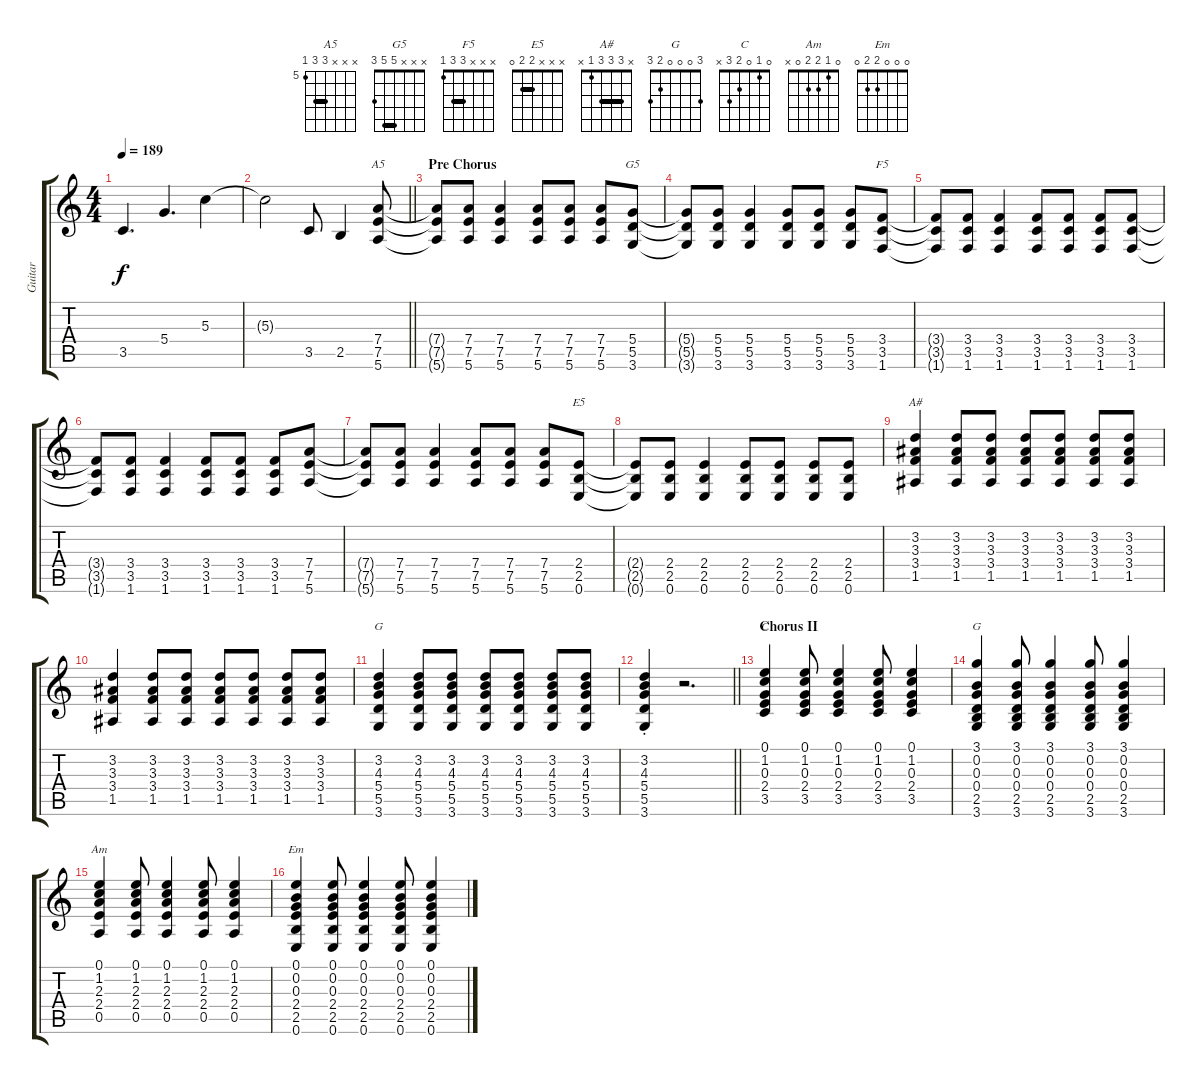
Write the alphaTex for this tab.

\track ("Guitar" "Guitar") {instrument acousticguitarsteel}
\staff {score tabs}
\tuning (E4 B3 G3 D3 A2 E2) {hide}
\chord ("A5" x x x 7 7 5) {firstfret 5 barre 7}
\chord ("G5" x x x 5 5 3) {barre 5}
\chord ("F5" x x x 3 3 1) {barre 3}
\chord ("E5" x x x 2 2 0) {barre 2}
\chord ("A#" x 3 3 3 1 x) {barre 3}
\chord ("G" x 3 4 5 5 3) {barre 3}
\chord ("C" 0 1 0 2 3 x)
\chord ("G" 3 0 0 0 2 3)
\chord ("Am" 0 1 2 2 0 x)
\chord ("Em" 0 0 0 2 2 0)
\ts (4 4)
\tempo 189
\clef g2
\ks c
3.5.4{d dy f} 5.4.4{d} 5.3.4 |
\barLineRight lightlight
5.3{t}.2 3.5.8 2.5.4 (7.4 7.5 5.6).8{ch "A5"} |
\section ("" "Pre Chorus")
(7.4{t} 7.5{t} 5.6{t}).8 (7.4 7.5 5.6).8 (7.4 7.5 5.6).4 (7.4 7.5 5.6).8 (7.4 7.5 5.6).8 (7.4 7.5 5.6).8 (5.4 5.5 3.6).8{ch "G5"} |
(5.4{t} 5.5{t} 3.6{t}).8 (5.4 5.5 3.6).8 (5.4 5.5 3.6).4 (5.4 5.5 3.6).8 (5.4 5.5 3.6).8 (5.4 5.5 3.6).8 (3.4 3.5 1.6).8{ch "F5"} |
(3.4{t} 3.5{t} 1.6{t}).8 (3.4 3.5 1.6).8 (3.4 3.5 1.6).4 (3.4 3.5 1.6).8 (3.4 3.5 1.6).8 (3.4 3.5 1.6).8 (3.4 3.5 1.6).8 |
(3.4{t} 3.5{t} 1.6{t}).8 (3.4 3.5 1.6).8 (3.4 3.5 1.6).4 (3.4 3.5 1.6).8 (3.4 3.5 1.6).8 (3.4 3.5 1.6).8 (7.4 7.5 5.6).8 |
(7.4{t} 7.5{t} 5.6{t}).8 (7.4 7.5 5.6).8 (7.4 7.5 5.6).4 (7.4 7.5 5.6).8 (7.4 7.5 5.6).8 (7.4 7.5 5.6).8 (2.4 2.5 0.6).8{ch "E5"} |
(2.4{t} 2.5{t} 0.6{t}).8 (2.4 2.5 0.6).8 (2.4 2.5 0.6).4 (2.4 2.5 0.6).8 (2.4 2.5 0.6).8 (2.4 2.5 0.6).8 (2.4 2.5 0.6).8 |
(3.2 3.3 3.4 1.5).4{ch "A#"} (3.2 3.3 3.4 1.5).8 (3.2 3.3 3.4 1.5).8 (3.2 3.3 3.4 1.5).8 (3.2 3.3 3.4 1.5).8 (3.2 3.3 3.4 1.5).8 (3.2 3.3 3.4 1.5).8 |
(3.2 3.3 3.4 1.5).4 (3.2 3.3 3.4 1.5).8 (3.2 3.3 3.4 1.5).8 (3.2 3.3 3.4 1.5).8 (3.2 3.3 3.4 1.5).8 (3.2 3.3 3.4 1.5).8 (3.2 3.3 3.4 1.5).8 |
(3.2 4.3 5.4 5.5 3.6).4{ch "G"} (3.2 4.3 5.4 5.5 3.6).8 (3.2 4.3 5.4 5.5 3.6).8 (3.2 4.3 5.4 5.5 3.6).8 (3.2 4.3 5.4 5.5 3.6).8 (3.2 4.3 5.4 5.5 3.6).8 (3.2 4.3 5.4 5.5 3.6).8 |
\barLineRight lightlight
(3.2{st} 4.3{st} 5.4{st} 5.5{st} 3.6{st}).4 r.2{d} |
\section ("" "Chorus II")
(0.1 1.2 0.3 2.4 3.5).4{ch "C"} (0.1 1.2 0.3 2.4 3.5).8 (0.1 1.2 0.3 2.4 3.5).4 (0.1 1.2 0.3 2.4 3.5).8 (0.1 1.2 0.3 2.4 3.5).4 |
(3.1 0.2 0.3 0.4 2.5 3.6).4{ch "G"} (3.1 0.2 0.3 0.4 2.5 3.6).8 (3.1 0.2 0.3 0.4 2.5 3.6).4 (3.1 0.2 0.3 0.4 2.5 3.6).8 (3.1 0.2 0.3 0.4 2.5 3.6).4 |
(0.1 1.2 2.3 2.4 0.5).4{ch "Am"} (0.1 1.2 2.3 2.4 0.5).8 (0.1 1.2 2.3 2.4 0.5).4 (0.1 1.2 2.3 2.4 0.5).8 (0.1 1.2 2.3 2.4 0.5).4 |
(0.1 0.2 0.3 2.4 2.5 0.6).4{ch "Em"} (0.1 0.2 0.3 2.4 2.5 0.6).8 (0.1 0.2 0.3 2.4 2.5 0.6).4 (0.1 0.2 0.3 2.4 2.5 0.6).8 (0.1 0.2 0.3 2.4 2.5 0.6).4
